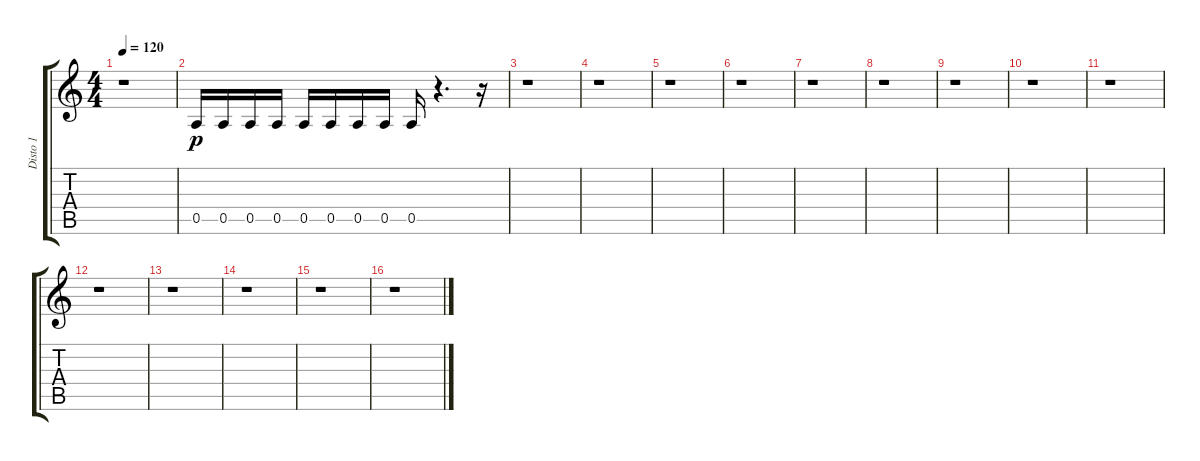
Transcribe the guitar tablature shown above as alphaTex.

\track ("Disto 1" "Disto 1") {instrument distortionguitar}
\staff {score tabs}
\tuning (E4 B3 G3 D3 A2 E2) {hide}
\ts (4 4)
\tempo 120
\clef g2
\ks c
r.1{dy pp} |
0.5.16{dy p} 0.5.16 0.5.16 0.5.16 0.5.16 0.5.16 0.5.16 0.5.16 0.5.16 r.4{d} r.16 |
r.1 |
r.1 |
r.1 |
r.1 |
r.1 |
r.1 |
r.1 |
r.1 |
r.1 |
r.1 |
r.1 |
r.1 |
r.1 |
r.1
